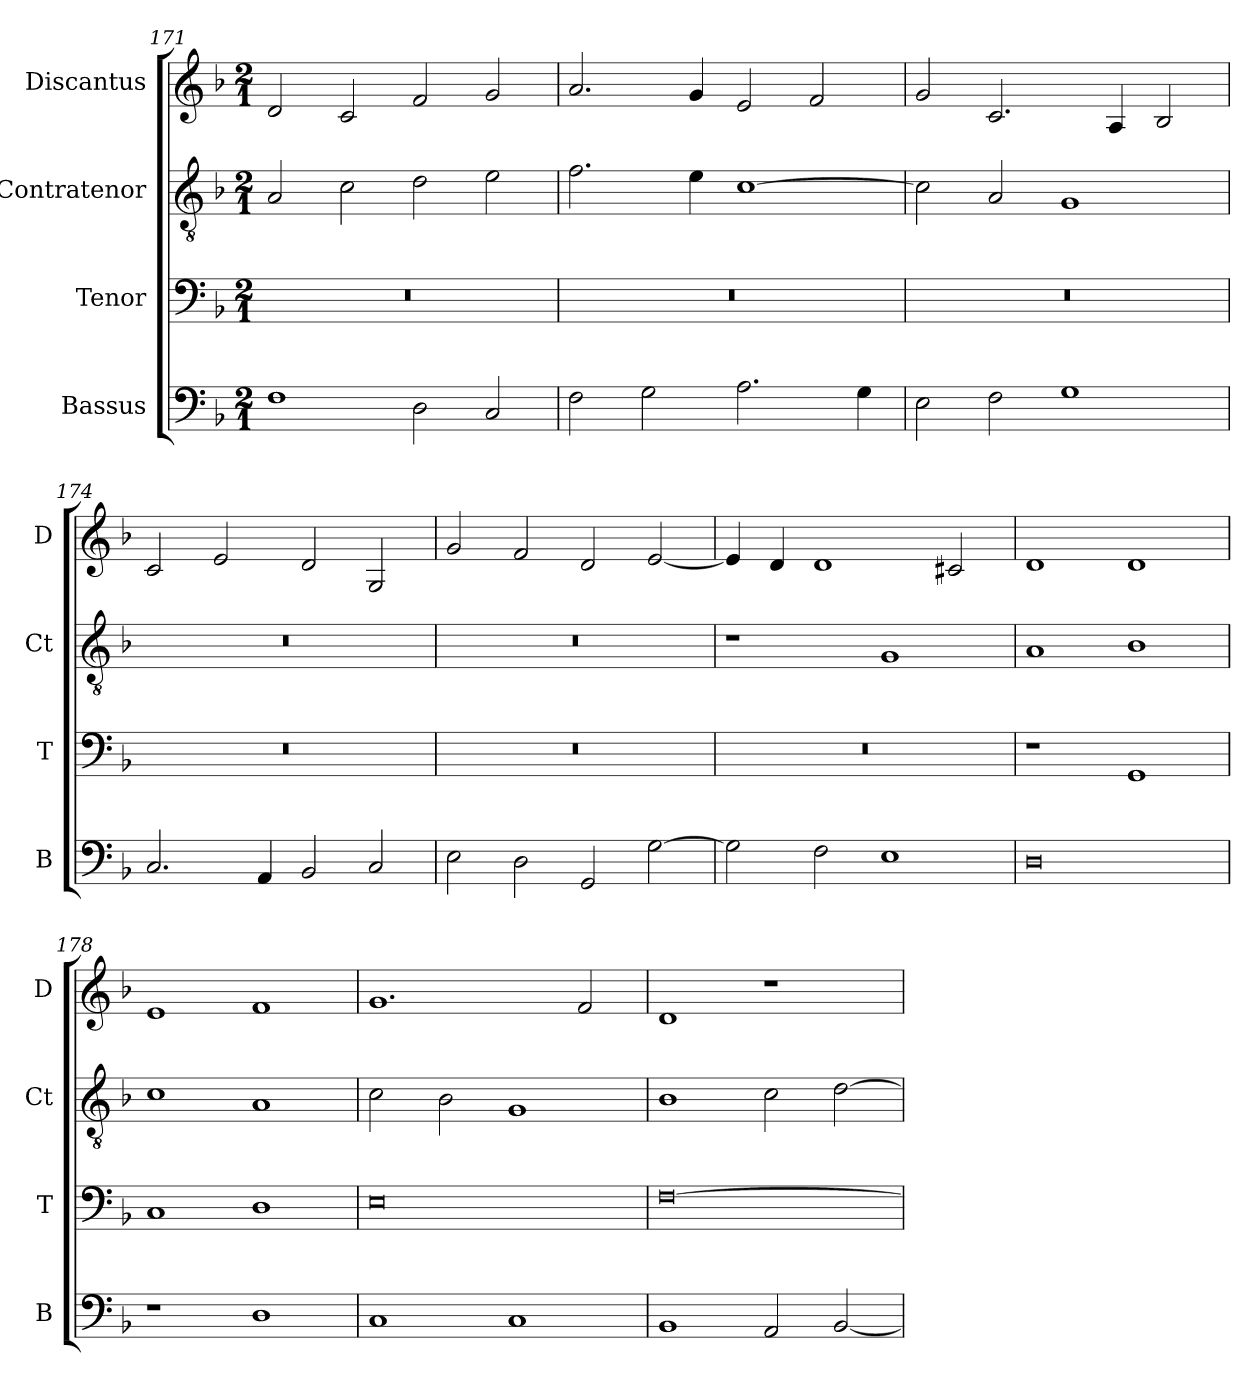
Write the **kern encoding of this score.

**kern	**kern	**kern	**kern
*part4	*part3	*part2	*part1
*staff4	*staff3	*staff2	*staff1
*I"Bassus	*I"Tenor	*I"Contratenor	*I"Discantus
*I'B	*I'T	*I'Ct	*I'D
*clefF4	*clefF4	*clefGv2	*clefG2
*k[b-]	*k[b-]	*k[b-]	*k[b-]
*M2/1	*M2/1	*M2/1	*M2/1
=171	=171	=171	=171
1F	0r	2A/	2d/
.	.	2c\	2c/
2D\	.	2d\	2f/
2C/	.	2e\	2g/
=172	=172	=172	=172
2F\	0r	2.f\	2.a/
2G\	.	.	.
.	.	4e\	4g/
2.A\	.	[1c	2e/
.	.	.	2f/
4G\	.	.	.
=173	=173	=173	=173
2E\	0r	2c\]	2g/
2F\	.	2A/	2.c/
1G	.	1G	.
.	.	.	4A/
.	.	.	2B-/
=174	=174	=174	=174
2.C/	0r	0r	2c/
.	.	.	2e/
4AA/	.	.	.
2BB-/	.	.	2d/
2C/	.	.	2G/
=175	=175	=175	=175
2E\	0r	0r	2g/
2D\	.	.	2f/
2GG/	.	.	2d/
[2G\	.	.	[2e/
=176	=176	=176	=176
2G\]	0r	1r	4e/]
.	.	.	4d/
2F\	.	.	1d
1E	.	1G	.
.	.	.	2c#X/
=177	=177	=177	=177
0D	1r	1A	1d
.	1GG	1B-	1d
=178	=178	=178	=178
1r	1C	1c	1e
1D	1D	1A	1f
=179	=179	=179	=179
1C	0E	2c\	1.g
.	.	2B-\	.
1C	.	1G	.
.	.	.	2f/
=180	=180	=180	=180
1BB-	[0F	1B-	1d
2AA/	.	2c\	1r
[2BB-/	.	[2d\	.
=	=	=	=
*-	*-	*-	*-
